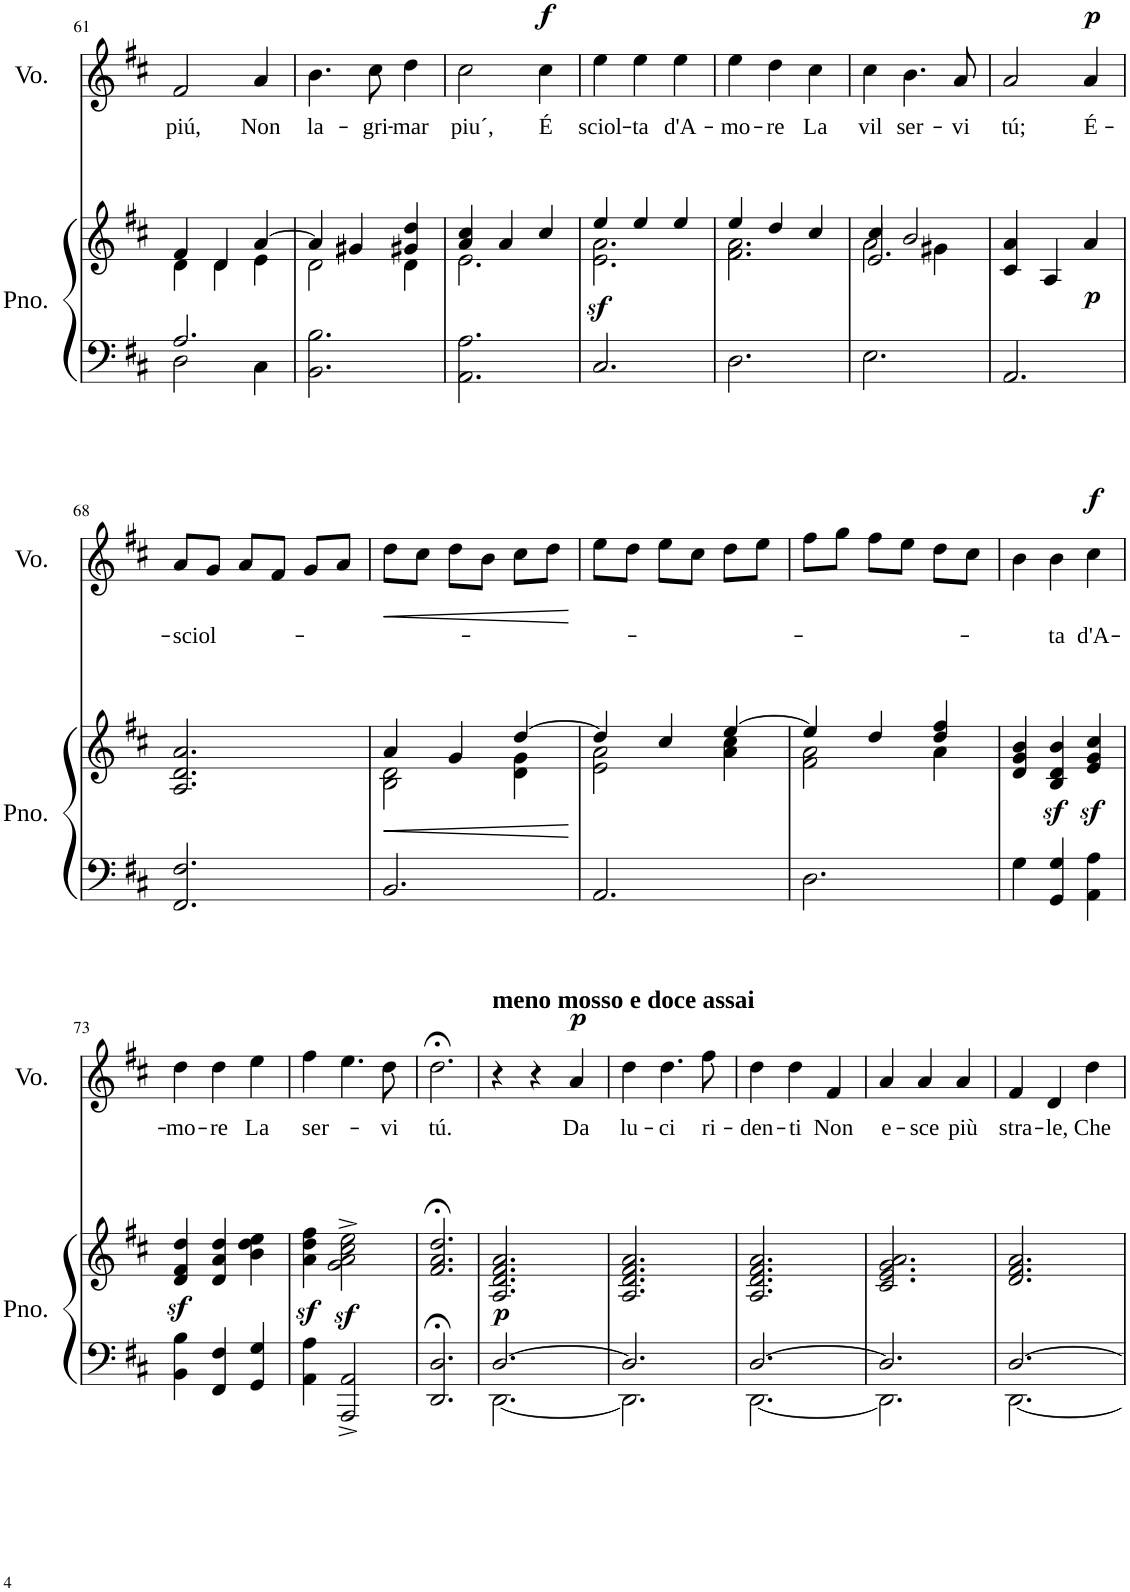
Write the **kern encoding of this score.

**kern	**kern	**dynam	**kern	**text	**dynam
*part2	*part2	*part2	*part1	*part1	*part1
*staff3	*staff2	*staff2/3	*staff1	*staff1	*staff1
*I"Piano	*	*	*I"Voice	*	*
*I'Pno.	*	*	*I'Vo.	*	*
!!LO:PB:g=z
*clefF4	*clefG2	*	*clefG2	*	*
*k[f#c#]	*k[f#c#]	*	*k[f#c#]	*	*
*M3/4	*M3/4	*	*M3/4	*	*
=61	=61	=61	=61	=61	=61
*^	*^	*	*	*	*
!	!	!	!	!	!	!LO:LY:b	!
2.A/	2D\	4f#/	4d\	.	2f#/	piú,	.
.	.	4d/	4d\	.	.	.	.
!	!	!	!	!	!	!LO:LY:b	!
.	4C#\	[4a/	4e\	.	4a/	Non	.
=62	=62	=62	=62	=62	=62	=62	=62
!	!	!	!	!	!	!LO:LY:b	!
*v	*v	*	*	*	*	*	*
2.BB\ 2.B\	4a/]	2d\	.	4.b\	la-	.
.	4g#X/	.	.	.	.	.
!	!	!	!	!	!LO:LY:b	!
.	.	.	.	8cc#\	-gri-	.
!	!	!	!	!	!LO:LY:b	!
.	4g#X/ 4dd/	4d\	.	4dd\	-mar	.
=63	=63	=63	=63	=63	=63	=63
!	!	!	!	!	!LO:LY:b	!
2.AA\ 2.A\	4a/ 4cc#/	2.e\	.	2cc#\	piu´,	.
.	4a/	.	.	.	.	.
!	!	!	!	!	!LO:LY:b	!LO:DY:a
.	4cc#/	.	.	4cc#\	É	f
=64	=64	=64	=64	=64	=64	=64
!	!	!	!	!	!LO:LY:b	!
2.C#z>/	4ee/	2.e\ 2.a\	.	4ee\	sciol-	.
!	!	!	!	!	!LO:LY:b	!
.	4ee/	.	.	4ee\	-ta	.
!	!	!	!	!	!LO:LY:b	!
.	4ee/	.	.	4ee\	d'A-	.
=65	=65	=65	=65	=65	=65	=65
!	!	!	!	!	!LO:LY:b	!
2.D\	4ee/	2.f#\ 2.a\	.	4ee\	-mo-	.
!	!	!	!	!	!LO:LY:b	!
.	4dd/	.	.	4dd\	-re	.
!	!	!	!	!	!LO:LY:b	!
.	4cc#/	.	.	4cc#\	La	.
=66	=66	=66	=66	=66	=66	=66
*	*	*^	*	*	*	*
!	!	!	!	!	!	!LO:LY:b	!
2.E\	4cc#/	2a\	2.e/	.	4cc#\	vil	.
!	!	!	!	!	!	!LO:LY:b	!
.	2b/	.	.	.	4.b\	ser-	.
.	.	4g#X\	.	.	.	.	.
!	!	!	!	!	!	!LO:LY:b	!
.	.	.	.	.	8a/	-vi	.
*	*v	*v	*v	*	*	*	*
=67	=67	=67	=67	=67	=67
!	!	!	!	!LO:LY:b	!
2.AA/	4c#/ 4a/	.	2a/	tú;	.
.	4A/	.	.	.	.
!	!	!LO:DY:b	!	!LO:LY:b	!LO:DY:a
.	4a/	p	4a/	É-	p
!!LO:LB:g=z
=68	=68	=68	=68	=68	=68
!	!	!	!	!LO:LY:b	!
2.FF#/ 2.F#/	2.A/ 2.d/ 2.a/	.	8a/L	sciol-	.
.	.	.	8g/J	.	.
.	.	.	8a/L	.	.
.	.	.	8f#/J	.	.
.	.	.	8g/L	.	.
.	.	.	8a/J	.	.
=69	=69	=69	=69	=69	=69
*	*^	*	*	*	*
!	!	!	!	!	!	!LO:HP:b
2.BB/	4a/	2B\ 2d\	.	8dd\L	.	<
.	.	.	.	8cc#\J	.	.
.	4g/	.	.	8dd\L	.	.
.	.	.	.	8b\J	.	.
.	[4dd/	4d\ 4g\	.	8cc#\L	.	.
.	.	.	.	8dd\J	.	.
*	*v	*v	*	*	*	*
.	.	.	.	.	[
=70	=70	=70	=70	=70	=70
*	*^	*	*	*	*
2.AA/	4dd/]	2e\ 2a\	.	8ee\L	.	.
.	.	.	.	8dd\J	.	.
.	4cc#/	.	.	8ee\L	.	.
.	.	.	.	8cc#\J	.	.
.	[4ee/	4a\ 4cc#\	.	8dd\L	.	.
.	.	.	.	8ee\J	.	.
=71	=71	=71	=71	=71	=71	=71
2.D\	4ee/]	2f#\ 2a\	.	8ff#\L	.	.
.	.	.	.	8gg\J	.	.
.	4dd/	.	.	8ff#\L	.	.
.	.	.	.	8ee\J	.	.
.	4dd/ 4ff#/	4a\	.	8dd\L	.	.
.	.	.	.	8cc#\J	.	.
*	*v	*v	*	*	*	*
=72	=72	=72	=72	=72	=72
4G\	4d/ 4g/ 4b/	.	4b\	.	.
!	!	!	!	!LO:LY:b	!
4GG/ 4G/	4B/z< 4d/z< 4b/z<	.	4b\	-ta	.
!	!	!	!	!LO:LY:b	!LO:DY:a
4AA\ 4A\	4e/z< 4g/z< 4cc#/z<	.	4cc#\	d'A-	f
!!LO:LB:g=z
=73	=73	=73	=73	=73	=73
!	!	!	!	!LO:LY:b	!
4BB\ 4B\	4d/z< 4f#/z< 4dd/z<	.	4dd\	-mo-	.
!	!	!	!	!LO:LY:b	!
4FF#/ 4F#/	4d/ 4a/ 4dd/	.	4dd\	-re	.
!	!	!	!	!LO:LY:b	!
4GG/ 4G/	4b\ 4dd\ 4ee\	.	4ee\	La	.
=74	=74	=74	=74	=74	=74
!	!	!	!	!LO:LY:b	!
4AA\ 4A\	4a\z< 4dd\z< 4ff#\z<	.	4ff#\	ser-	.
2AAA/^ 2AA/^	2g\z<^ 2a\z<^ 2cc#\z<^ 2ee\z<^	.	4.ee\	.	.
!	!	!	!	!LO:LY:b	!
.	.	.	8dd\	-vi	.
=75	=75	=75	=75	=75	=75
!	!	!	!	!LO:LY:b	!
2.DD/;< 2.D/;<	2.f#/;< 2.a/;< 2.dd/;<	.	2.dd;<\	tú.	.
=76	=76	=76	=76	=76	=76
*^	*	*	*	*	*
!	!	!	!	!LO:TX:a:B:t=meno mosso e doce assai	!	!
!	!	!	!LO:DY:b	!	!	!
[2.D/	[2.DD\	2.A/ 2.d/ 2.f#/ 2.a/	p	4r	.	.
.	.	.	.	4r	.	.
!	!	!	!	!	!LO:LY:b	!LO:DY:a
.	.	.	.	4a/	Da	p
=77	=77	=77	=77	=77	=77	=77
!	!	!	!	!	!LO:LY:b	!
2.D/]	2.DD\]	2.A/ 2.d/ 2.f#/ 2.a/	.	4dd\	lu-	.
!	!	!	!	!	!LO:LY:b	!
.	.	.	.	4.dd\	-ci	.
!	!	!	!	!	!LO:LY:b	!
.	.	.	.	8ff#\	ri-	.
=78	=78	=78	=78	=78	=78	=78
!	!	!	!	!	!LO:LY:b	!
[2.D/	[2.DD\	2.A/ 2.d/ 2.f#/ 2.a/	.	4dd\	-den-	.
!	!	!	!	!	!LO:LY:b	!
.	.	.	.	4dd\	-ti	.
!	!	!	!	!	!LO:LY:b	!
.	.	.	.	4f#/	Non	.
=79	=79	=79	=79	=79	=79	=79
!	!	!	!	!	!LO:LY:b	!
2.D/]	2.DD\]	2.c#/ 2.e/ 2.g/ 2.a/	.	4a/	e-	.
!	!	!	!	!	!LO:LY:b	!
.	.	.	.	4a/	-sce	.
!	!	!	!	!	!LO:LY:b	!
.	.	.	.	4a/	più	.
=80	=80	=80	=80	=80	=80	=80
!	!	!	!	!	!LO:LY:b	!
[2.D/	[2.DD\	2.d/ 2.f#/ 2.a/	.	4f#/	stra-	.
!	!	!	!	!	!LO:LY:b	!
.	.	.	.	4d/	-le,	.
!	!	!	!	!	!LO:LY:b	!
.	.	.	.	4dd\	Che	.
*v	*v	*	*	*	*	*
=	=	=	=	=	=
*-	*-	*-	*-	*-	*-
